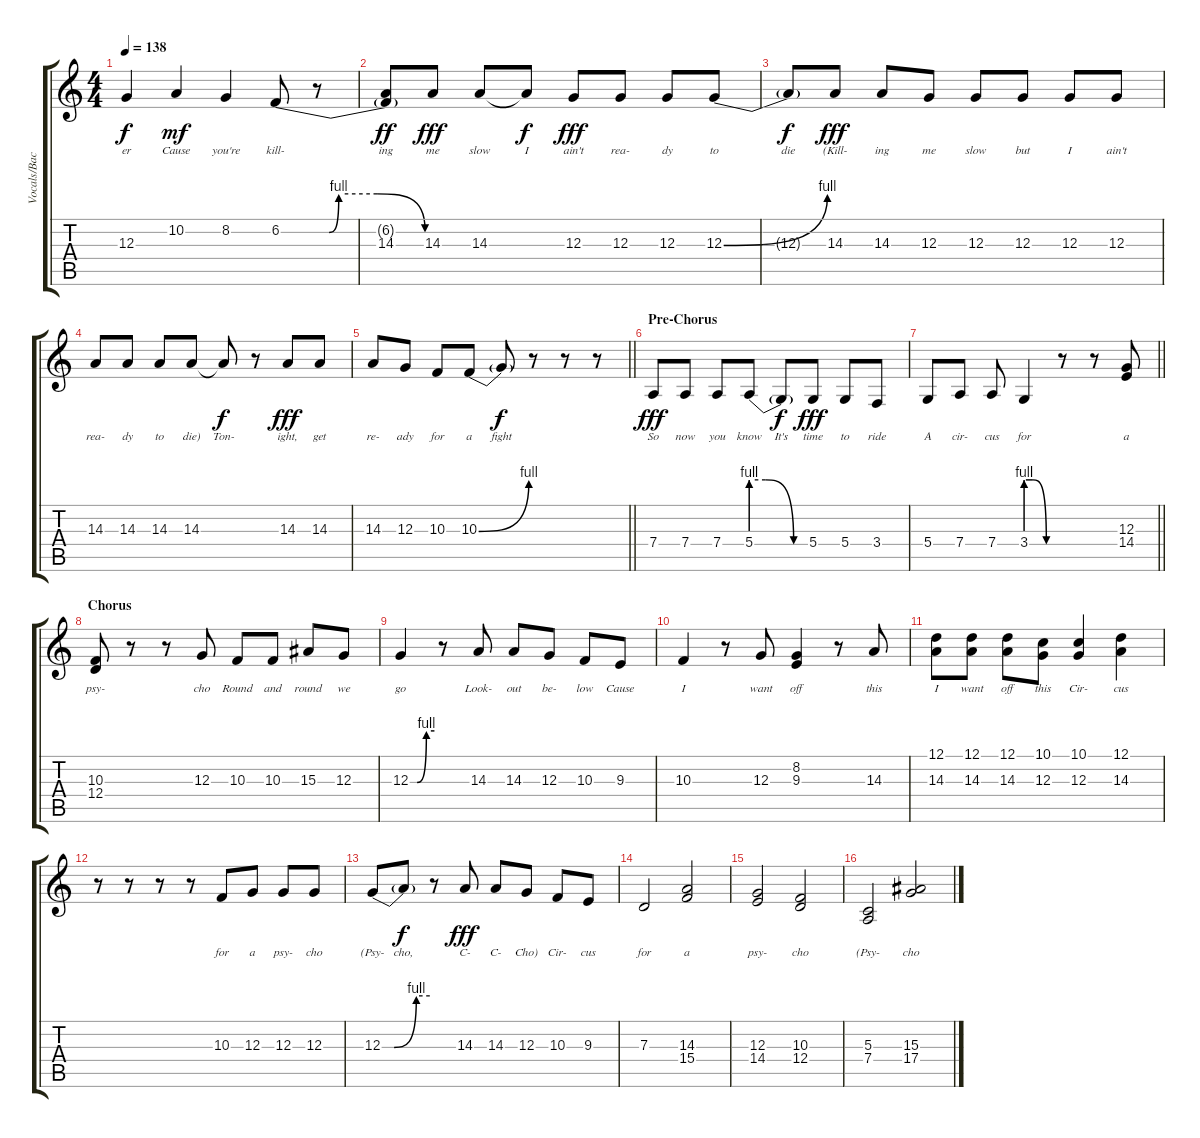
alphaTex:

\track ("Vocals/Backing vocals" "Vocals/Bac") {instrument synthbrass1}
\staff {score tabs}
\tuning (D4 B3 G3 D3 A2 D2) {hide}
\ts (4 4)
\tempo 138
\clef g2
\ks c
12.3{t}.4{lyrics (0 "er") lyrics (1 "") lyrics (2 "") lyrics (3 "") lyrics (4 "") dy f} 10.2.4{lyrics (0 "Cause") lyrics (1 "") lyrics (2 "") lyrics (3 "") lyrics (4 "") dy mf} 8.2.4{lyrics (0 "you're") lyrics (1 "") lyrics (2 "") lyrics (3 "") lyrics (4 "")} 6.2{be (custom 0 0 20 0 24 4 40 4 60 0)}.8{lyrics (0 "kill-") lyrics (1 "") lyrics (2 "") lyrics (3 "") lyrics (4 "")} r.8 |
(6.2{t} 14.3).8{lyrics (0 "ing") lyrics (1 "") lyrics (2 "") lyrics (3 "") lyrics (4 "") dy ff} 14.3.8{lyrics (0 "me") lyrics (1 "") lyrics (2 "") lyrics (3 "") lyrics (4 "") dy fff} 14.3.8{lyrics (0 "slow") lyrics (1 "") lyrics (2 "") lyrics (3 "") lyrics (4 "")} 14.3{t}.8{lyrics (0 "I") lyrics (1 "") lyrics (2 "") lyrics (3 "") lyrics (4 "") dy f} 12.3.8{lyrics (0 "ain't") lyrics (1 "") lyrics (2 "") lyrics (3 "") lyrics (4 "") dy fff} 12.3.8{lyrics (0 "rea-") lyrics (1 "") lyrics (2 "") lyrics (3 "") lyrics (4 "")} 12.3.8{lyrics (0 "dy") lyrics (1 "") lyrics (2 "") lyrics (3 "") lyrics (4 "")} 12.3{be (bend 0 0 60 4)}.8{lyrics (0 "to") lyrics (1 "") lyrics (2 "") lyrics (3 "") lyrics (4 "")} |
12.3{t}.8{lyrics (0 "die") lyrics (1 "") lyrics (2 "") lyrics (3 "") lyrics (4 "") dy f} 14.3.8{lyrics (0 "(Kill-") lyrics (1 "") lyrics (2 "") lyrics (3 "") lyrics (4 "") dy fff} 14.3.8{lyrics (0 "ing") lyrics (1 "") lyrics (2 "") lyrics (3 "") lyrics (4 "")} 12.3.8{lyrics (0 "me") lyrics (1 "") lyrics (2 "") lyrics (3 "") lyrics (4 "")} 12.3.8{lyrics (0 "slow") lyrics (1 "") lyrics (2 "") lyrics (3 "") lyrics (4 "")} 12.3.8{lyrics (0 "but") lyrics (1 "") lyrics (2 "") lyrics (3 "") lyrics (4 "")} 12.3.8{lyrics (0 "I") lyrics (1 "") lyrics (2 "") lyrics (3 "") lyrics (4 "")} 12.3.8{lyrics (0 "ain't") lyrics (1 "") lyrics (2 "") lyrics (3 "") lyrics (4 "")} |
14.3.8{lyrics (0 "rea-") lyrics (1 "") lyrics (2 "") lyrics (3 "") lyrics (4 "")} 14.3.8{lyrics (0 "dy") lyrics (1 "") lyrics (2 "") lyrics (3 "") lyrics (4 "")} 14.3.8{lyrics (0 "to") lyrics (1 "") lyrics (2 "") lyrics (3 "") lyrics (4 "")} 14.3.8{lyrics (0 "die)") lyrics (1 "") lyrics (2 "") lyrics (3 "") lyrics (4 "")} 14.3{t}.8{lyrics (0 "Ton-") lyrics (1 "") lyrics (2 "") lyrics (3 "") lyrics (4 "") dy f} r.8 14.3.8{lyrics (0 "ight,") lyrics (1 "") lyrics (2 "") lyrics (3 "") lyrics (4 "") dy fff} 14.3.8{lyrics (0 "get") lyrics (1 "") lyrics (2 "") lyrics (3 "") lyrics (4 "")} |
\barLineRight lightlight
14.3.8{lyrics (0 "re-") lyrics (1 "") lyrics (2 "") lyrics (3 "") lyrics (4 "")} 12.3.8{lyrics (0 "ady") lyrics (1 "") lyrics (2 "") lyrics (3 "") lyrics (4 "")} 10.3.8{lyrics (0 "for") lyrics (1 "") lyrics (2 "") lyrics (3 "") lyrics (4 "")} 10.3{be (bend 0 0 60 4)}.8{lyrics (0 "a") lyrics (1 "") lyrics (2 "") lyrics (3 "") lyrics (4 "")} 10.3{t}.8{lyrics (0 "fight") lyrics (1 "") lyrics (2 "") lyrics (3 "") lyrics (4 "") dy f} r.8 r.8 r.8 |
\section ("" "Pre-Chorus")
7.4.8{lyrics (0 "So") lyrics (1 "") lyrics (2 "") lyrics (3 "") lyrics (4 "") dy fff} 7.4.8{lyrics (0 "now") lyrics (1 "") lyrics (2 "") lyrics (3 "") lyrics (4 "")} 7.4.8{lyrics (0 "you") lyrics (1 "") lyrics (2 "") lyrics (3 "") lyrics (4 "")} 5.4{be (custom 0 4 15 4 44 0 57 0 60 0)}.8{lyrics (0 "know") lyrics (1 "") lyrics (2 "") lyrics (3 "") lyrics (4 "")} 5.4{t}.8{lyrics (0 "It's") lyrics (1 "") lyrics (2 "") lyrics (3 "") lyrics (4 "") dy f} 5.4.8{lyrics (0 "time") lyrics (1 "") lyrics (2 "") lyrics (3 "") lyrics (4 "") dy fff} 5.4.8{lyrics (0 "to") lyrics (1 "") lyrics (2 "") lyrics (3 "") lyrics (4 "")} 3.4.8{lyrics (0 "ride") lyrics (1 "") lyrics (2 "") lyrics (3 "") lyrics (4 "")} |
\barLineRight lightlight
5.4.8{lyrics (0 "A") lyrics (1 "") lyrics (2 "") lyrics (3 "") lyrics (4 "")} 7.4.8{lyrics (0 "cir-") lyrics (1 "") lyrics (2 "") lyrics (3 "") lyrics (4 "")} 7.4.8{lyrics (0 "cus") lyrics (1 "") lyrics (2 "") lyrics (3 "") lyrics (4 "")} 3.4{be (custom 0 4 15 4 44 0 60 0)}.4{lyrics (0 "for") lyrics (1 "") lyrics (2 "") lyrics (3 "") lyrics (4 "")} r.8 r.8 (12.3 14.4).8{lyrics (0 "a") lyrics (1 "") lyrics (2 "") lyrics (3 "") lyrics (4 "")} |
\section ("" "Chorus")
(10.3 12.4).8{lyrics (0 "psy-") lyrics (1 "") lyrics (2 "") lyrics (3 "") lyrics (4 "")} r.8 r.8 12.3.8{lyrics (0 "cho") lyrics (1 "") lyrics (2 "") lyrics (3 "") lyrics (4 "")} 10.3.8{lyrics (0 "Round") lyrics (1 "") lyrics (2 "") lyrics (3 "") lyrics (4 "")} 10.3.8{lyrics (0 "and") lyrics (1 "") lyrics (2 "") lyrics (3 "") lyrics (4 "")} 15.3.8{lyrics (0 "round") lyrics (1 "") lyrics (2 "") lyrics (3 "") lyrics (4 "")} 12.3.8{lyrics (0 "we") lyrics (1 "") lyrics (2 "") lyrics (3 "") lyrics (4 "")} |
12.3{be (custom 0 0 17 0 40 4 60 4)}.4{lyrics (0 "go") lyrics (1 "") lyrics (2 "") lyrics (3 "") lyrics (4 "")} r.8 14.3.8{lyrics (0 "Look-") lyrics (1 "") lyrics (2 "") lyrics (3 "") lyrics (4 "")} 14.3.8{lyrics (0 "out") lyrics (1 "") lyrics (2 "") lyrics (3 "") lyrics (4 "")} 12.3.8{lyrics (0 "be-") lyrics (1 "") lyrics (2 "") lyrics (3 "") lyrics (4 "")} 10.3.8{lyrics (0 "low") lyrics (1 "") lyrics (2 "") lyrics (3 "") lyrics (4 "")} 9.3.8{lyrics (0 "Cause") lyrics (1 "") lyrics (2 "") lyrics (3 "") lyrics (4 "")} |
10.3.4{lyrics (0 "I") lyrics (1 "") lyrics (2 "") lyrics (3 "") lyrics (4 "")} r.8 12.3.8{lyrics (0 "want") lyrics (1 "") lyrics (2 "") lyrics (3 "") lyrics (4 "")} (8.2 9.3).4{lyrics (0 "off") lyrics (1 "") lyrics (2 "") lyrics (3 "") lyrics (4 "")} r.8 14.3.8{lyrics (0 "this") lyrics (1 "") lyrics (2 "") lyrics (3 "") lyrics (4 "")} |
(12.1 14.3).8{lyrics (0 "I") lyrics (1 "") lyrics (2 "") lyrics (3 "") lyrics (4 "")} (12.1 14.3).8{lyrics (0 "want") lyrics (1 "") lyrics (2 "") lyrics (3 "") lyrics (4 "")} (12.1 14.3).8{lyrics (0 "off") lyrics (1 "") lyrics (2 "") lyrics (3 "") lyrics (4 "")} (10.1 12.3).8{lyrics (0 "this") lyrics (1 "") lyrics (2 "") lyrics (3 "") lyrics (4 "")} (10.1 12.3).4{lyrics (0 "Cir-") lyrics (1 "") lyrics (2 "") lyrics (3 "") lyrics (4 "")} (12.1 14.3).4{lyrics (0 "cus") lyrics (1 "") lyrics (2 "") lyrics (3 "") lyrics (4 "")} |
r.8 r.8 r.8 r.8 10.3.8{lyrics (0 "for") lyrics (1 "") lyrics (2 "") lyrics (3 "") lyrics (4 "")} 12.3.8{lyrics (0 "a") lyrics (1 "") lyrics (2 "") lyrics (3 "") lyrics (4 "")} 12.3.8{lyrics (0 "psy-") lyrics (1 "") lyrics (2 "") lyrics (3 "") lyrics (4 "")} 12.3.8{lyrics (0 "cho") lyrics (1 "") lyrics (2 "") lyrics (3 "") lyrics (4 "")} |
12.3{be (custom 0 0 15 0 43 4 60 4)}.8{lyrics (0 "(Psy-") lyrics (1 "") lyrics (2 "") lyrics (3 "") lyrics (4 "")} 12.3{t}.8{lyrics (0 "cho,") lyrics (1 "") lyrics (2 "") lyrics (3 "") lyrics (4 "") dy f} r.8 14.3.8{lyrics (0 "C-") lyrics (1 "") lyrics (2 "") lyrics (3 "") lyrics (4 "") dy fff} 14.3.8{lyrics (0 "C-") lyrics (1 "") lyrics (2 "") lyrics (3 "") lyrics (4 "")} 12.3.8{lyrics (0 "Cho)") lyrics (1 "") lyrics (2 "") lyrics (3 "") lyrics (4 "")} 10.3.8{lyrics (0 "Cir-") lyrics (1 "") lyrics (2 "") lyrics (3 "") lyrics (4 "")} 9.3.8{lyrics (0 "cus") lyrics (1 "") lyrics (2 "") lyrics (3 "") lyrics (4 "")} |
7.3.2{lyrics (0 "for") lyrics (1 "") lyrics (2 "") lyrics (3 "") lyrics (4 "")} (14.3 15.4).2{lyrics (0 "a") lyrics (1 "") lyrics (2 "") lyrics (3 "") lyrics (4 "")} |
(12.3 14.4).2{lyrics (0 "psy-") lyrics (1 "") lyrics (2 "") lyrics (3 "") lyrics (4 "")} (10.3 12.4).2{lyrics (0 "cho") lyrics (1 "") lyrics (2 "") lyrics (3 "") lyrics (4 "")} |
(5.3 7.4).2{lyrics (0 "(Psy-") lyrics (1 "") lyrics (2 "") lyrics (3 "") lyrics (4 "")} (15.3 17.4).2{lyrics (0 "cho") lyrics (1 "") lyrics (2 "") lyrics (3 "") lyrics (4 "")}
